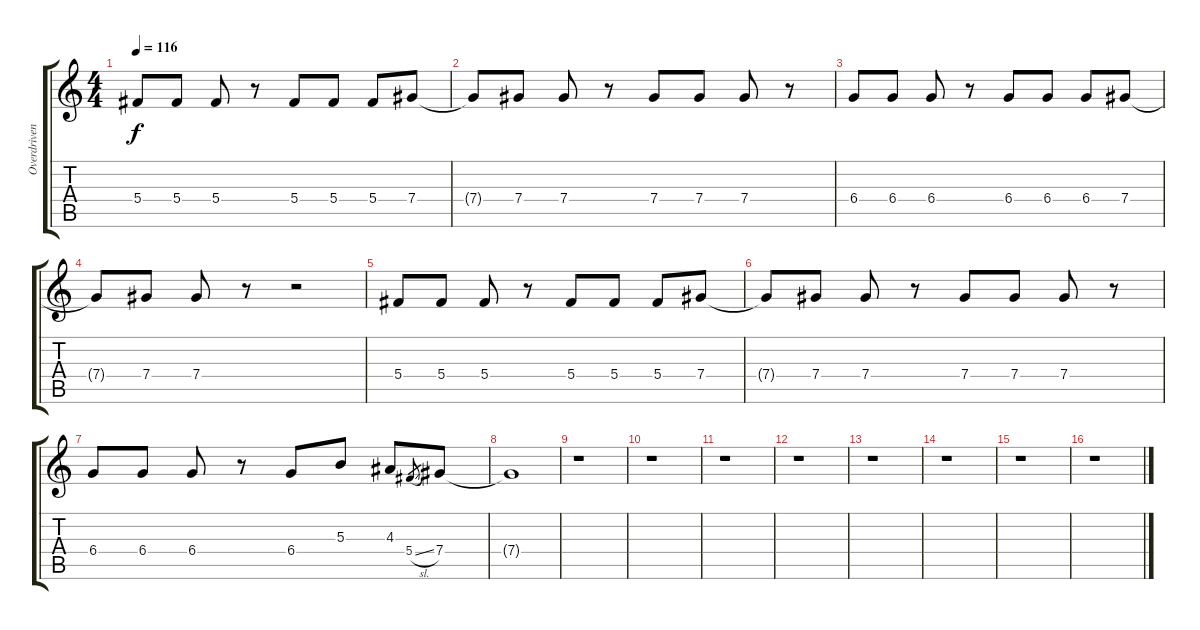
\track ("Overdriven Guitar" "Overdriven") {instrument overdrivenguitar}
\staff {score tabs}
\tuning (Eb4 Bb3 Gb3 Db3 Ab2 Eb2) {hide}
\ts (4 4)
\tempo 116
\clef g2
\ks c
5.4.8{dy f instrument overdrivenguitar} 5.4.8 5.4.8 r.8 5.4.8 5.4.8 5.4.8 7.4.8 |
7.4{t}.8 7.4.8 7.4.8 r.8 7.4.8 7.4.8 7.4.8 r.8 |
6.4.8 6.4.8 6.4.8 r.8 6.4.8 6.4.8 6.4.8 7.4.8 |
7.4{t}.8 7.4.8 7.4.8 r.8 r.2 |
5.4.8 5.4.8 5.4.8 r.8 5.4.8 5.4.8 5.4.8 7.4.8 |
7.4{t}.8 7.4.8 7.4.8 r.8 7.4.8 7.4.8 7.4.8 r.8 |
6.4.8 6.4.8 6.4.8 r.8 6.4.8 5.3.8 4.3.8 5.4{sl}.8{gr} 7.4.8 |
7.4{t}.1 |
r.1 |
r.1 |
r.1 |
r.1 |
r.1 |
r.1 |
r.1 |
r.1
